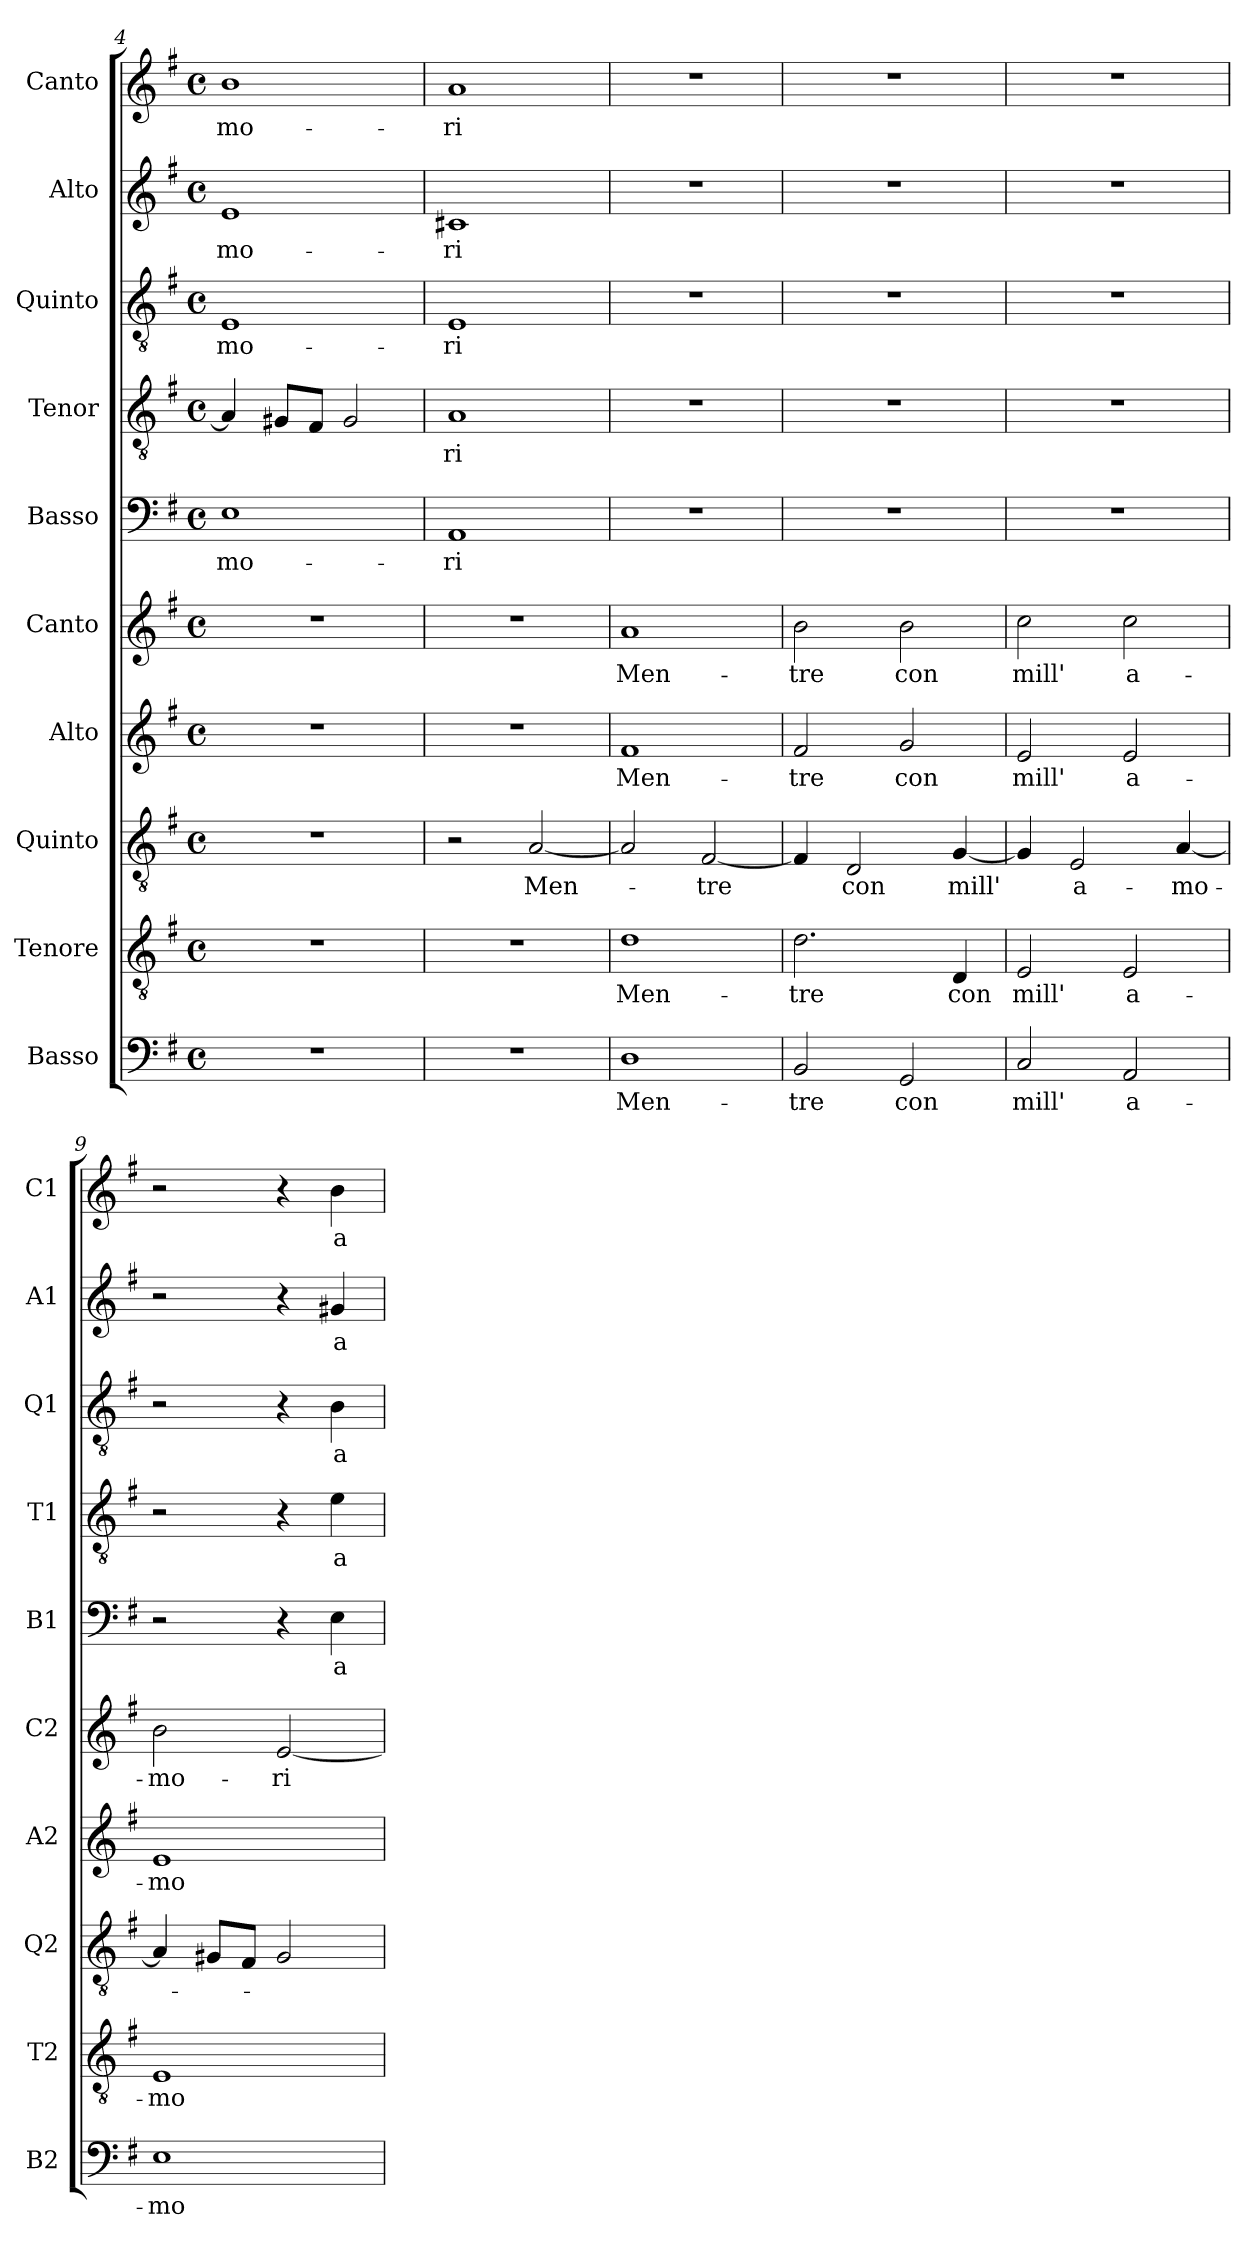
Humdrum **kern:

**kern	**text	**kern	**text	**kern	**text	**kern	**text	**kern	**text	**kern	**text	**kern	**text	**kern	**text	**kern	**text	**kern	**text
*part10	*part10	*part9	*part9	*part8	*part8	*part7	*part7	*part6	*part6	*part5	*part5	*part4	*part4	*part3	*part3	*part2	*part2	*part1	*part1
*staff10	*staff10	*staff9	*staff9	*staff8	*staff8	*staff7	*staff7	*staff6	*staff6	*staff5	*staff5	*staff4	*staff4	*staff3	*staff3	*staff2	*staff2	*staff1	*staff1
*I"Basso	*	*I"Tenore	*	*I"Quinto	*	*I"Alto	*	*I"Canto	*	*I"Basso	*	*I"Tenor	*	*I"Quinto	*	*I"Alto	*	*I"Canto	*
*I'B2	*	*I'T2	*	*I'Q2	*	*I'A2	*	*I'C2	*	*I'B1	*	*I'T1	*	*I'Q1	*	*I'A1	*	*I'C1	*
*clefF4	*	*clefGv2	*	*clefGv2	*	*clefG2	*	*clefG2	*	*clefF4	*	*clefGv2	*	*clefGv2	*	*clefG2	*	*clefG2	*
*k[f#]	*	*k[f#]	*	*k[f#]	*	*k[f#]	*	*k[f#]	*	*k[f#]	*	*k[f#]	*	*k[f#]	*	*k[f#]	*	*k[f#]	*
*G:	*	*G:	*	*G:	*	*G:	*	*G:	*	*G:	*	*G:	*	*G:	*	*G:	*	*G:	*
*M4/4	*	*M4/4	*	*M4/4	*	*M4/4	*	*M4/4	*	*M4/4	*	*M4/4	*	*M4/4	*	*M4/4	*	*M4/4	*
*met(c)	*	*met(c)	*	*met(c)	*	*met(c)	*	*met(c)	*	*met(c)	*	*met(c)	*	*met(c)	*	*met(c)	*	*met(c)	*
=4	=4	=4	=4	=4	=4	=4	=4	=4	=4	=4	=4	=4	=4	=4	=4	=4	=4	=4	=4
!	!	!	!	!	!	!	!	!	!	!	!LO:LY:b	!	!	!	!LO:LY:b	!	!LO:LY:b	!	!LO:LY:b
1r	.	1r	.	1r	.	1r	.	1r	.	1E	-mo-	4A/]	.	1E	-mo-	1e	-mo-	1b	-mo-
.	.	.	.	.	.	.	.	.	.	.	.	8G#X/L	.	.	.	.	.	.	.
.	.	.	.	.	.	.	.	.	.	.	.	8F#/J	.	.	.	.	.	.	.
.	.	.	.	.	.	.	.	.	.	.	.	2G#/	.	.	.	.	.	.	.
=5	=5	=5	=5	=5	=5	=5	=5	=5	=5	=5	=5	=5	=5	=5	=5	=5	=5	=5	=5
!	!	!	!	!	!	!	!	!	!	!	!LO:LY:b	!	!LO:LY:b	!	!LO:LY:b	!	!LO:LY:b	!	!LO:LY:b
1r	.	1r	.	2r	.	1r	.	1r	.	1AA	-ri	1A	-ri	1E	-ri	1c#X	-ri	1a	-ri
!	!	!	!	!	!LO:LY:b	!	!	!	!	!	!	!	!	!	!	!	!	!	!
.	.	.	.	[2A/	Men-	.	.	.	.	.	.	.	.	.	.	.	.	.	.
!!LO:PB:g=z
=6	=6	=6	=6	=6	=6	=6	=6	=6	=6	=6	=6	=6	=6	=6	=6	=6	=6	=6	=6
!	!LO:LY:b	!	!LO:LY:b	!	!	!	!LO:LY:b	!	!LO:LY:b	!	!	!	!	!	!	!	!	!	!
1D	Men-	1d	Men-	2A/]	.	1f#	Men-	1a	Men-	1r	.	1r	.	1r	.	1r	.	1r	.
!	!	!	!	!	!LO:LY:b	!	!	!	!	!	!	!	!	!	!	!	!	!	!
.	.	.	.	[2F#/	-tre	.	.	.	.	.	.	.	.	.	.	.	.	.	.
=7	=7	=7	=7	=7	=7	=7	=7	=7	=7	=7	=7	=7	=7	=7	=7	=7	=7	=7	=7
!	!LO:LY:b	!	!LO:LY:b	!	!	!	!LO:LY:b	!	!LO:LY:b	!	!	!	!	!	!	!	!	!	!
2BB/	-tre	2.d\	-tre	4F#/]	.	2f#/	-tre	2b\	-tre	1r	.	1r	.	1r	.	1r	.	1r	.
!	!	!	!	!	!LO:LY:b	!	!	!	!	!	!	!	!	!	!	!	!	!	!
.	.	.	.	2D/	con	.	.	.	.	.	.	.	.	.	.	.	.	.	.
!	!LO:LY:b	!	!	!	!	!	!LO:LY:b	!	!LO:LY:b	!	!	!	!	!	!	!	!	!	!
2GG/	con	.	.	.	.	2g/	con	2b\	con	.	.	.	.	.	.	.	.	.	.
!	!	!	!LO:LY:b	!	!LO:LY:b	!	!	!	!	!	!	!	!	!	!	!	!	!	!
.	.	4D/	con	[4G/	mill'	.	.	.	.	.	.	.	.	.	.	.	.	.	.
=8	=8	=8	=8	=8	=8	=8	=8	=8	=8	=8	=8	=8	=8	=8	=8	=8	=8	=8	=8
!	!LO:LY:b	!	!LO:LY:b	!	!	!	!LO:LY:b	!	!LO:LY:b	!	!	!	!	!	!	!	!	!	!
2C/	mill'	2E/	mill'	4G/]	.	2e/	mill'	2cc\	mill'	1r	.	1r	.	1r	.	1r	.	1r	.
!	!	!	!	!	!LO:LY:b	!	!	!	!	!	!	!	!	!	!	!	!	!	!
.	.	.	.	2E/	a-	.	.	.	.	.	.	.	.	.	.	.	.	.	.
!	!LO:LY:b	!	!LO:LY:b	!	!	!	!LO:LY:b	!	!LO:LY:b	!	!	!	!	!	!	!	!	!	!
2AA/	a-	2E/	a-	.	.	2e/	a-	2cc\	a-	.	.	.	.	.	.	.	.	.	.
!	!	!	!	!	!LO:LY:b	!	!	!	!	!	!	!	!	!	!	!	!	!	!
.	.	.	.	[4A/	-mo-	.	.	.	.	.	.	.	.	.	.	.	.	.	.
=9	=9	=9	=9	=9	=9	=9	=9	=9	=9	=9	=9	=9	=9	=9	=9	=9	=9	=9	=9
!	!LO:LY:b	!	!LO:LY:b	!	!	!	!LO:LY:b	!	!LO:LY:b	!	!	!	!	!	!	!	!	!	!
1E	-mo-	1E	-mo-	4A/]	.	1e	-mo-	2b\	-mo-	2r	.	2r	.	2r	.	2r	.	2r	.
.	.	.	.	8G#X/L	.	.	.	.	.	.	.	.	.	.	.	.	.	.	.
.	.	.	.	8F#/J	.	.	.	.	.	.	.	.	.	.	.	.	.	.	.
!	!	!	!	!	!	!	!	!	!LO:LY:b	!	!	!	!	!	!	!	!	!	!
.	.	.	.	2G#/	.	.	.	[2e/	-ri	4r	.	4r	.	4r	.	4r	.	4r	.
!	!	!	!	!	!	!	!	!	!	!	!LO:LY:b	!	!LO:LY:b	!	!LO:LY:b	!	!LO:LY:b	!	!LO:LY:b
.	.	.	.	.	.	.	.	.	.	4E\	a-	4e\	a-	4B\	a-	4g#X/	a-	4b\	a-
=	=	=	=	=	=	=	=	=	=	=	=	=	=	=	=	=	=	=	=
*-	*-	*-	*-	*-	*-	*-	*-	*-	*-	*-	*-	*-	*-	*-	*-	*-	*-	*-	*-
